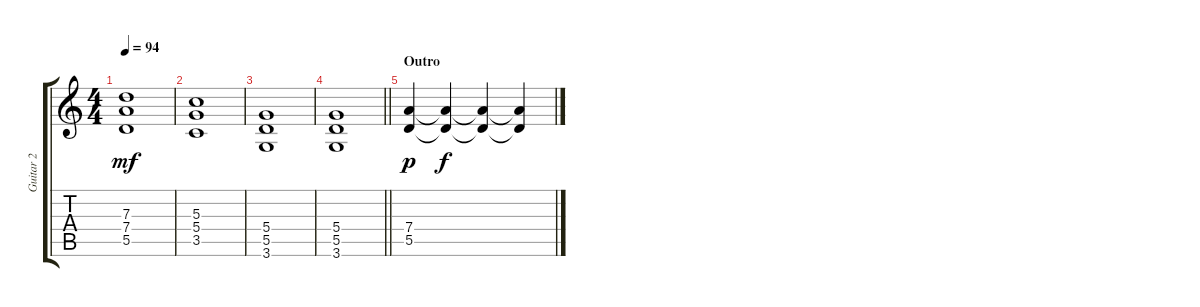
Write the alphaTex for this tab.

\track ("Guitar 2" "Guitar 2") {instrument overdrivenguitar}
\staff {score tabs}
\tuning (E4 B3 G3 D3 A2 E2) {hide}
\ts (4 4)
\tempo 94
\clef g2
\ks c
(7.3 7.4 5.5).1{dy mf} |
(5.3 5.4 3.5).1 |
(5.4 5.5 3.6).1 |
\barLineRight lightlight
(5.4 5.5 3.6).1 |
\section ("" "Outro")
(7.4 5.5).4{dy p} (7.4{t} 5.5{t}).4{dy f volume 4} (7.4{t} 5.5{t}).4 (7.4{t} 5.5{t}).4
